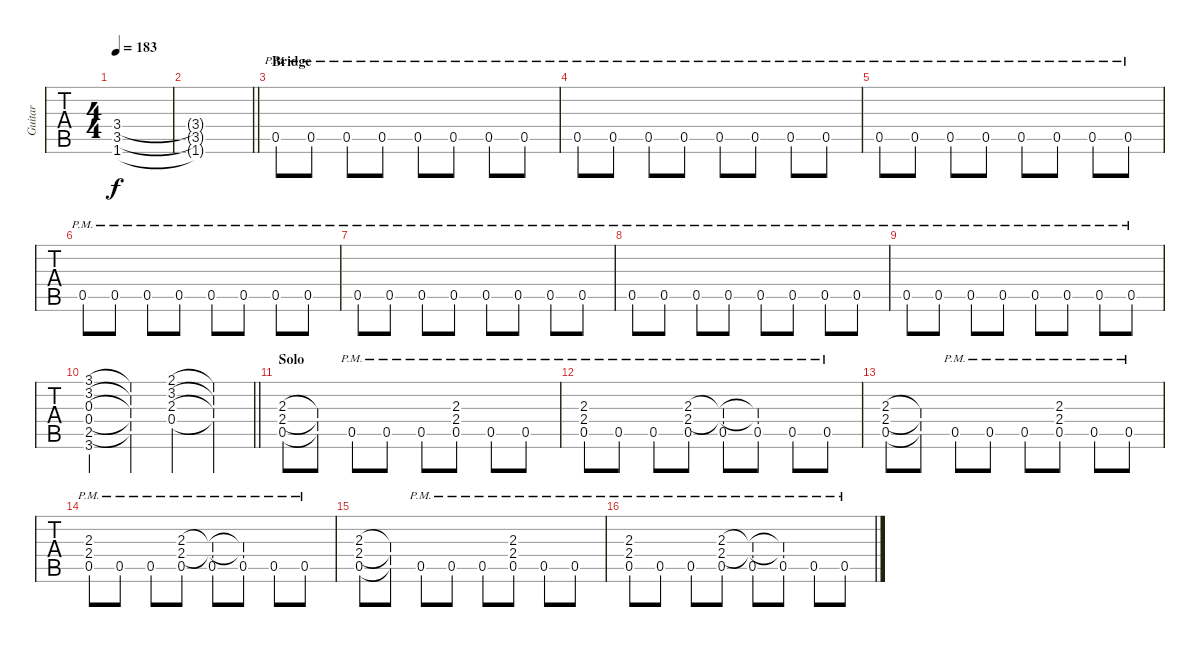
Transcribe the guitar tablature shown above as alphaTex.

\track ("Guitar" "Guitar") {instrument overdrivenguitar}
\staff {tabs}
\tuning (E4 B3 G3 D3 A2 E2) {hide}
\ts (4 4)
\tempo 183
\clef g2
\ks c
(3.4 3.5 1.6).1{dy f} |
\barLineRight lightlight
(3.4{t} 3.5{t} 1.6{t}).1 |
\section ("" "Bridge")
0.5{pm}.8 0.5{pm}.8 0.5{pm}.8 0.5{pm}.8 0.5{pm}.8 0.5{pm}.8 0.5{pm}.8 0.5{pm}.8 |
0.5{pm}.8 0.5{pm}.8 0.5{pm}.8 0.5{pm}.8 0.5{pm}.8 0.5{pm}.8 0.5{pm}.8 0.5{pm}.8 |
0.5{pm}.8 0.5{pm}.8 0.5{pm}.8 0.5{pm}.8 0.5{pm}.8 0.5{pm}.8 0.5{pm}.8 0.5{pm}.8 |
0.5{pm}.8 0.5{pm}.8 0.5{pm}.8 0.5{pm}.8 0.5{pm}.8 0.5{pm}.8 0.5{pm}.8 0.5{pm}.8 |
0.5{pm}.8 0.5{pm}.8 0.5{pm}.8 0.5{pm}.8 0.5{pm}.8 0.5{pm}.8 0.5{pm}.8 0.5{pm}.8 |
0.5{pm}.8 0.5{pm}.8 0.5{pm}.8 0.5{pm}.8 0.5{pm}.8 0.5{pm}.8 0.5{pm}.8 0.5{pm}.8 |
0.5{pm}.8 0.5{pm}.8 0.5{pm}.8 0.5{pm}.8 0.5{pm}.8 0.5{pm}.8 0.5{pm}.8 0.5{pm}.8 |
\barLineRight lightlight
(3.1 3.2 0.3 0.4 2.5 3.6).4 (3.1{t} 3.2{t} 0.3{t} 0.4{t} 2.5{t}).4 (2.1 3.2 2.3 0.4).4 (2.1{t} 3.2{t} 2.3{t} 0.4{t}).4 |
\section ("" "Solo")
(2.3 2.4 0.5).8 (2.3{t} 2.4{t} 0.5{t}).8 0.5{pm}.8 0.5{pm}.8 0.5{pm}.8 (2.3 2.4 0.5{pm}).8 0.5{pm}.8 0.5{pm}.8 |
(2.3 2.4 0.5{pm}).8 0.5{pm}.8 0.5{pm}.8 (2.3 2.4 0.5{pm}).8 (2.3{t} 2.4{t} 0.5{pm}).8 (2.3{t} 2.4{t} 0.5{pm}).8 0.5{pm}.8 0.5{pm}.8 |
(2.3 2.4 0.5).8 (2.3{t} 2.4{t} 0.5{t}).8 0.5{pm}.8 0.5{pm}.8 0.5{pm}.8 (2.3 2.4 0.5{pm}).8 0.5{pm}.8 0.5{pm}.8 |
(2.3 2.4 0.5{pm}).8 0.5{pm}.8 0.5{pm}.8 (2.3 2.4 0.5{pm}).8 (2.3{t} 2.4{t} 0.5{pm}).8 (2.3{t} 2.4{t} 0.5{pm}).8 0.5{pm}.8 0.5{pm}.8 |
(2.3 2.4 0.5).8 (2.3{t} 2.4{t} 0.5{t}).8 0.5{pm}.8 0.5{pm}.8 0.5{pm}.8 (2.3 2.4 0.5{pm}).8 0.5{pm}.8 0.5{pm}.8 |
(2.3 2.4 0.5{pm}).8 0.5{pm}.8 0.5{pm}.8 (2.3 2.4 0.5{pm}).8 (2.3{t} 2.4{t} 0.5{pm}).8 (2.3{t} 2.4{t} 0.5{pm}).8 0.5{pm}.8 0.5{pm}.8
